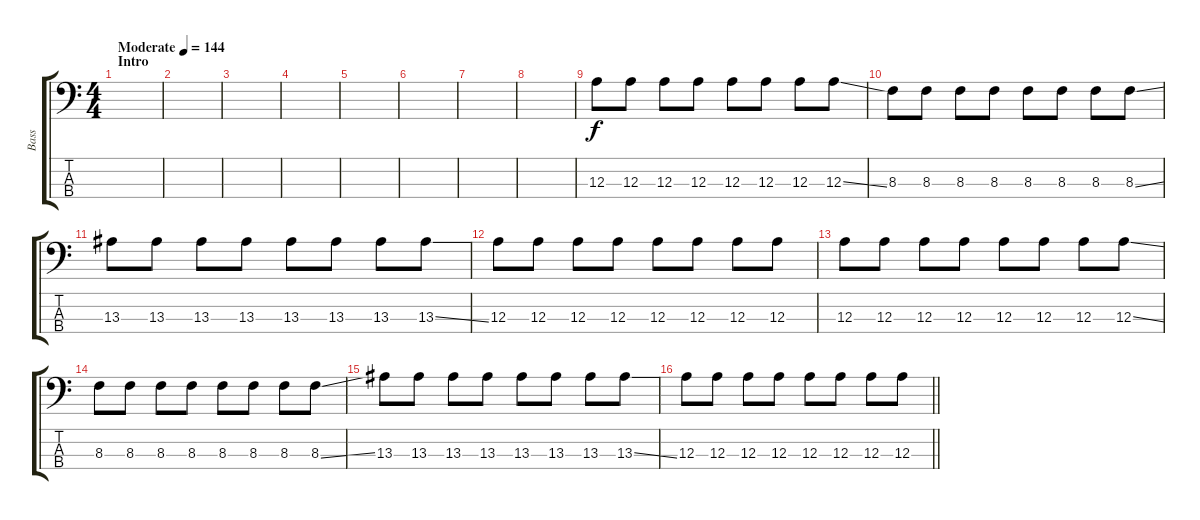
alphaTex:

\track ("Bass" "Bass") {instrument electricbassfinger}
\staff {score tabs}
\tuning (G2 D2 A1 E1) {hide}
\ts (4 4)
\section ("" "Intro")
\tempo (144 "Moderate")
\clef f4
\ks c
|
|
|
|
|
|
|
|
12.3.8 12.3.8 12.3.8 12.3.8 12.3.8 12.3.8 12.3.8 12.3{ss}.8 |
8.3.8 8.3.8 8.3.8 8.3.8 8.3.8 8.3.8 8.3.8 8.3{ss}.8 |
13.3.8 13.3.8 13.3.8 13.3.8 13.3.8 13.3.8 13.3.8 13.3{ss}.8 |
12.3.8 12.3.8 12.3.8 12.3.8 12.3.8 12.3.8 12.3.8 12.3.8 |
12.3.8 12.3.8 12.3.8 12.3.8 12.3.8 12.3.8 12.3.8 12.3{ss}.8 |
8.3.8 8.3.8 8.3.8 8.3.8 8.3.8 8.3.8 8.3.8 8.3{ss}.8 |
13.3.8 13.3.8 13.3.8 13.3.8 13.3.8 13.3.8 13.3.8 13.3{ss}.8 |
\barLineRight lightlight
12.3.8 12.3.8 12.3.8 12.3.8 12.3.8 12.3.8 12.3.8 12.3.8
